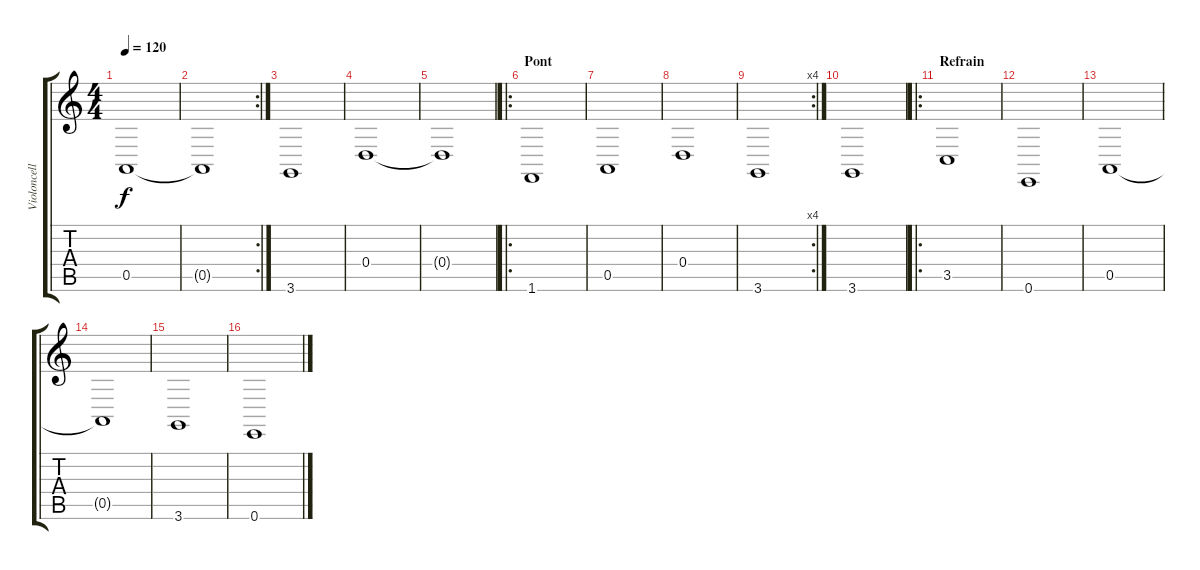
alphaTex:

\track ("Violoncelle" "Violoncell") {instrument fx4atmosphere}
\staff {score tabs}
\tuning (E4 B3 G3 D3 A2 E2) {hide}
\ts (4 4)
\tempo 120
\clef g2
\ks c
0.5.1{dy f} |
\rc 2
0.5{t}.1 |
3.6.1 |
0.4.1 |
0.4{t}.1 |
\ro
\section ("" "Pont")
1.6.1 |
0.5.1 |
0.4.1 |
\rc 4
3.6.1 |
3.6.1 |
\ro
\section ("" "Refrain")
3.5.1 |
0.6.1 |
0.5.1 |
0.5{t}.1 |
3.6.1 |
0.6.1
